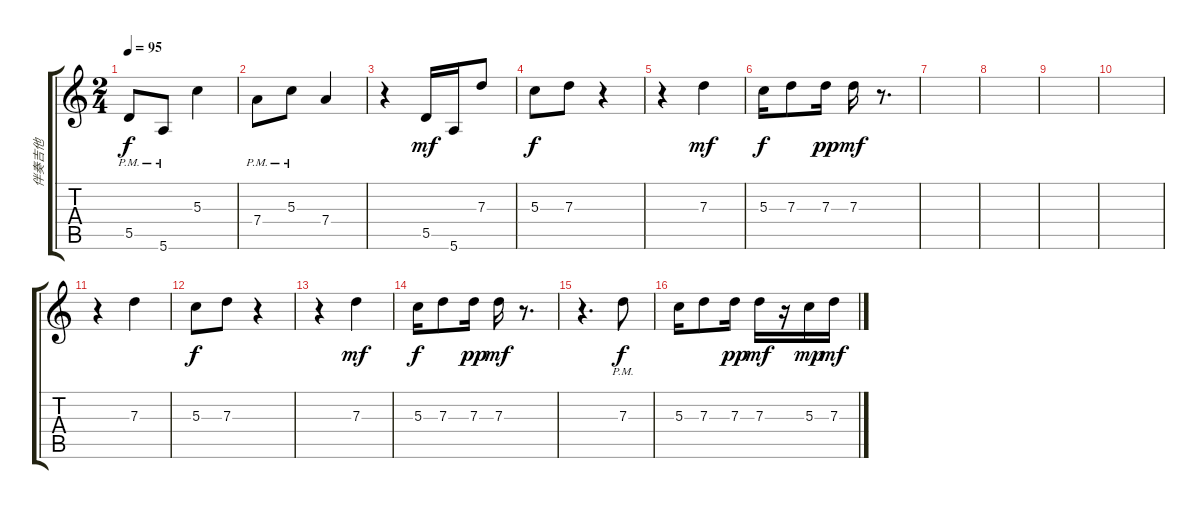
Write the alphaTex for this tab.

\track ("伴奏吉他" "伴奏吉他") {instrument electricguitarclean}
\staff {score tabs}
\tuning (E4 B3 G3 D3 A2 E2) {hide}
\ts (2 4)
\tempo 95
\clef g2
\ks c
5.5{pm}.8{dy f} 5.6{pm}.8 5.3.4 |
7.4{pm}.8 5.3{pm}.8 7.4.4 |
r.4 5.5.16{dy mf} 5.6.16 7.3.8 |
5.3.8{dy f} 7.3.8 r.4 |
r.4 7.3.4{dy mf} |
5.3.16{dy f} 7.3.8 7.3.16{dy pp} 7.3.16{dy mf} r.8{d} |
|
|
|
|
r.4 7.3.4 |
5.3.8{dy f} 7.3.8 r.4 |
r.4 7.3.4{dy mf} |
5.3.16{dy f} 7.3.8 7.3.16{dy pp} 7.3.16{dy mf} r.8{d} |
r.4{d} 7.3{pm}.8{dy f} |
5.3.16 7.3.8 7.3.16{dy pp} 7.3.16{dy mf} r.16 5.3.16{dy mp} 7.3.16{dy mf}
